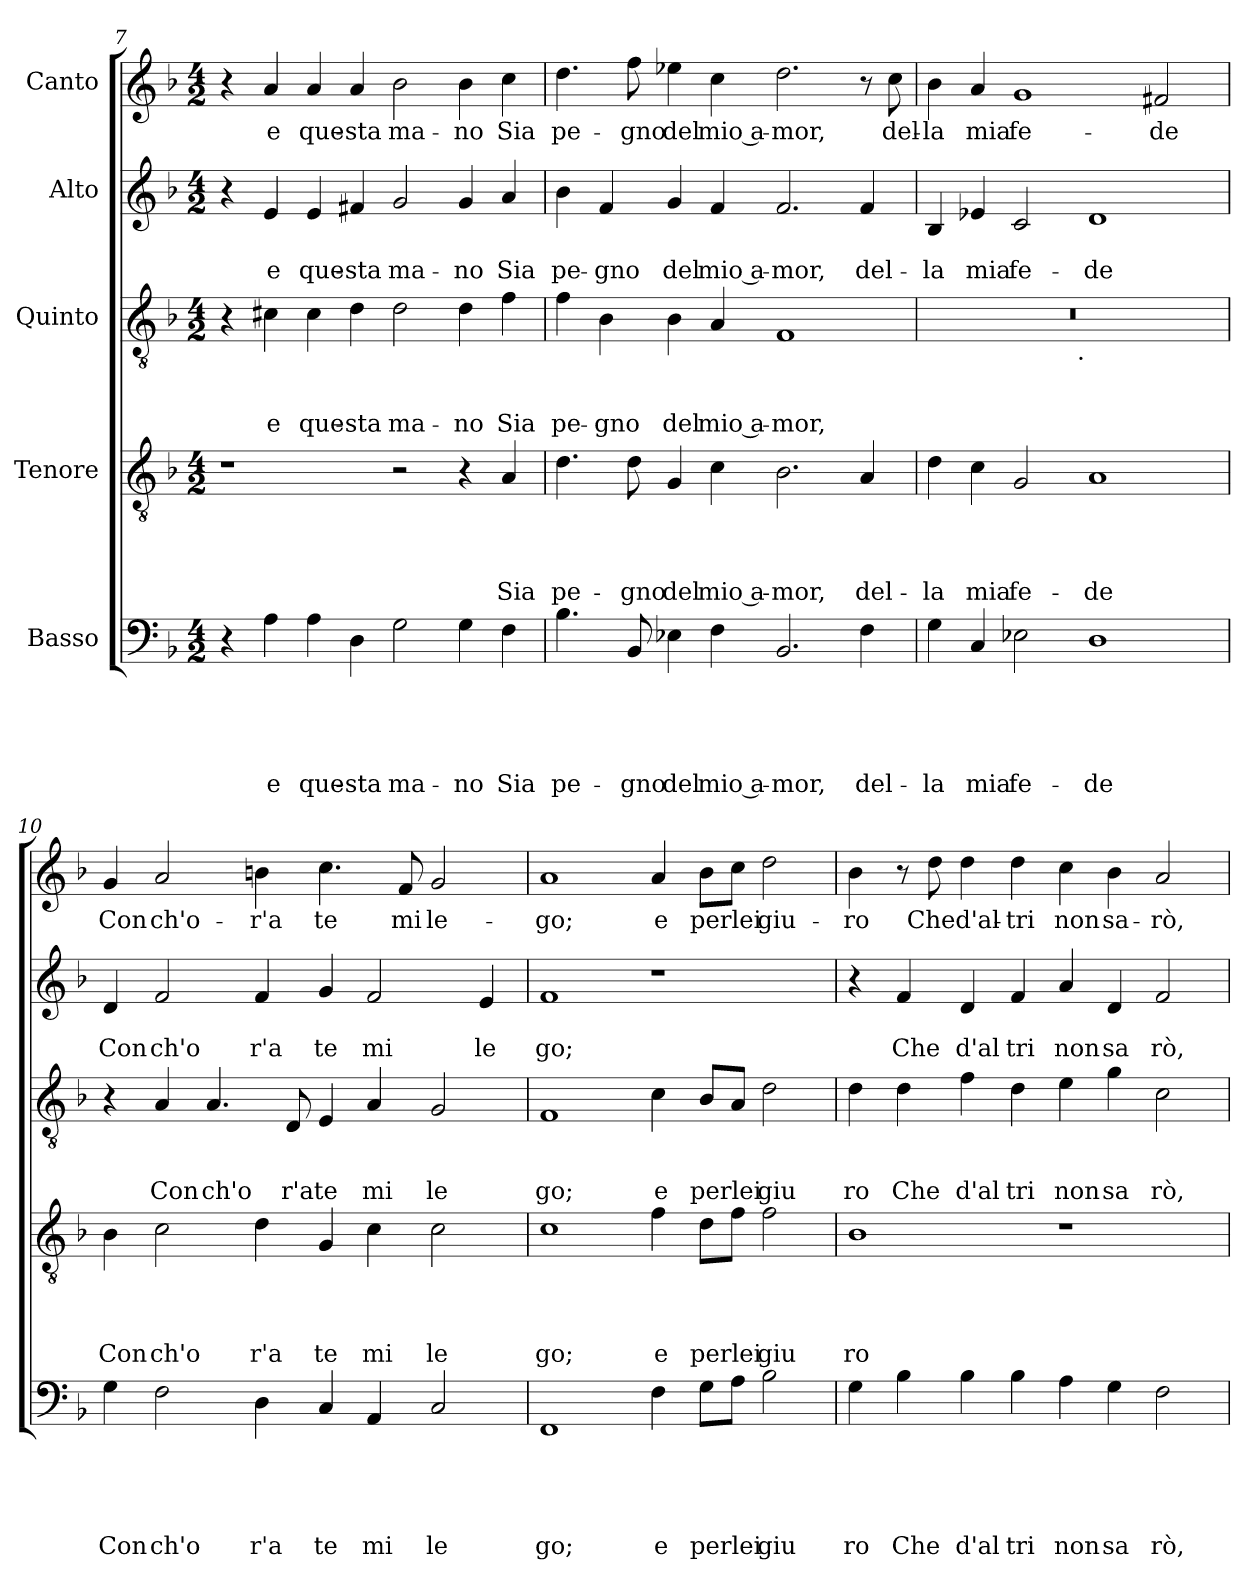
**kern	**text	**text	**text	**text	**text	**kern	**text	**text	**text	**text	**kern	**text	**text	**text	**kern	**text	**text	**kern	**text
*part5	*part5	*part5	*part5	*part5	*part5	*part4	*part4	*part4	*part4	*part4	*part3	*part3	*part3	*part3	*part2	*part2	*part2	*part1	*part1
*staff5	*staff5	*staff5	*staff5	*staff5	*staff5	*staff4	*staff4	*staff4	*staff4	*staff4	*staff3	*staff3	*staff3	*staff3	*staff2	*staff2	*staff2	*staff1	*staff1
*I"Basso	*	*	*	*	*	*I"Tenore	*	*	*	*	*I"Quinto	*	*	*	*I"Alto	*	*	*I"Canto	*
*clefF4	*	*	*	*	*	*clefGv2	*	*	*	*	*clefGv2	*	*	*	*clefG2	*	*	*clefG2	*
*k[b-]	*	*	*	*	*	*k[b-]	*	*	*	*	*k[b-]	*	*	*	*k[b-]	*	*	*k[b-]	*
*F:	*	*	*	*	*	*F:	*	*	*	*	*F:	*	*	*	*F:	*	*	*F:	*
*M4/2	*	*	*	*	*	*M4/2	*	*	*	*	*M4/2	*	*	*	*M4/2	*	*	*M4/2	*
=7	=7	=7	=7	=7	=7	=7	=7	=7	=7	=7	=7	=7	=7	=7	=7	=7	=7	=7	=7
4r	.	.	.	.	.	1r	.	.	.	.	4r	.	.	.	4r	.	.	4r	.
!	!	!	!	!	!LO:LY:b	!	!	!	!	!	!	!	!	!LO:LY:b	!	!	!LO:LY:b	!	!LO:LY:b
4A\	.	.	.	.	e	.	.	.	.	.	4c#X\	.	.	e	4e/	.	e	4a/	e
!	!	!	!	!	!LO:LY:b	!	!	!	!	!	!	!	!	!LO:LY:b	!	!	!LO:LY:b	!	!LO:LY:b
4A\	.	.	.	.	que-	.	.	.	.	.	4c#\	.	.	que-	4e/	.	que-	4a/	que-
!	!	!	!	!	!LO:LY:b	!	!	!	!	!	!	!	!	!LO:LY:b	!	!	!LO:LY:b	!	!LO:LY:b
4D\	.	.	.	.	-sta	.	.	.	.	.	4d\	.	.	-sta	4f#X/	.	-sta	4a/	-sta
!	!	!	!	!	!LO:LY:b	!	!	!	!	!	!	!	!	!LO:LY:b	!	!	!LO:LY:b	!	!LO:LY:b
2G\	.	.	.	.	ma-	2r	.	.	.	.	2d\	.	.	ma-	2g/	.	ma-	2b-\	ma-
!	!	!	!	!	!LO:LY:b	!	!	!	!	!	!	!	!	!LO:LY:b	!	!	!LO:LY:b	!	!LO:LY:b
4G\	.	.	.	.	-no	4r	.	.	.	.	4d\	.	.	-no	4g/	.	-no	4b-\	-no
!	!	!	!	!	!LO:LY:b	!	!	!	!	!LO:LY:b	!	!	!	!LO:LY:b	!	!	!LO:LY:b	!	!LO:LY:b
4F\	.	.	.	.	Sia	4A/	.	.	.	Sia	4f\	.	.	Sia	4a/	.	Sia	4cc\	Sia
=8	=8	=8	=8	=8	=8	=8	=8	=8	=8	=8	=8	=8	=8	=8	=8	=8	=8	=8	=8
!	!	!	!	!	!LO:LY:b	!	!	!	!	!LO:LY:b	!	!	!	!LO:LY:b	!	!	!LO:LY:b	!	!LO:LY:b
4.B-\	.	.	.	.	pe-	4.d\	.	.	.	pe-	4f\	.	.	pe-	4b-\	.	pe-	4.dd\	pe-
!	!	!	!	!	!	!	!	!	!	!	!	!	!	!LO:LY:b	!	!	!LO:LY:b	!	!
.	.	.	.	.	.	.	.	.	.	.	4B-\	.	.	-gno	4f/	.	-gno	.	.
!	!	!	!	!	!LO:LY:b	!	!	!	!	!LO:LY:b	!	!	!	!	!	!	!	!	!LO:LY:b
8BB-/	.	.	.	.	-gno	8d\	.	.	.	-gno	.	.	.	.	.	.	.	8ff\	-gno
!	!	!	!	!	!LO:LY:b	!	!	!	!	!LO:LY:b	!	!	!	!LO:LY:b	!	!	!LO:LY:b	!	!LO:LY:b
4E-X\	.	.	.	.	del	4G/	.	.	.	del	4B-\	.	.	del	4g/	.	del	4ee-X\	del
!	!	!	!	!	!LO:LY:b:rj	!	!	!	!	!LO:LY:b:rj	!	!	!	!LO:LY:b:rj	!	!	!LO:LY:b:rj	!	!LO:LY:b:rj
4F\	.	.	.	.	mio a-	4c\	.	.	.	mio a-	4A/	.	.	mio a-	4f/	.	mio a-	4cc\	mio a-
!	!	!	!	!	!LO:LY:b	!	!	!	!	!LO:LY:b	!	!	!	!LO:LY:b	!	!	!LO:LY:b	!	!LO:LY:b
2.BB-/	.	.	.	.	-mor,	2.B-\	.	.	.	-mor,	1F	.	.	-mor,	2.f/	.	-mor,	2.dd\	-mor,
!	!	!	!	!	!LO:LY:b	!	!	!	!	!LO:LY:b	!	!	!	!	!	!	!LO:LY:b	!	!
4F\	.	.	.	.	del-	4A/	.	.	.	del-	.	.	.	.	4f/	.	del-	8r	.
!	!	!	!	!	!	!	!	!	!	!	!	!	!	!	!	!	!	!	!LO:LY:b
.	.	.	.	.	.	.	.	.	.	.	.	.	.	.	.	.	.	8cc\	del-
=9	=9	=9	=9	=9	=9	=9	=9	=9	=9	=9	=9	=9	=9	=9	=9	=9	=9	=9	=9
!	!	!	!	!	!LO:LY:b	!	!	!	!	!LO:LY:b	!	!	!	!	!	!	!LO:LY:b	!	!LO:LY:b
*	*	*	*	*	*	*	*	*	*	*	*^	*	*	*	*	*	*	*	*
4G\	.	.	.	.	-la	4d\	.	.	.	-la	0r	2ryy	.	.	.	4B-/	.	-la	4b-\	-la
!	!	!	!	!	!LO:LY:b	!	!	!	!	!LO:LY:b	!	!	!	!	!	!	!	!LO:LY:b	!	!LO:LY:b
4C/	.	.	.	.	mia	4c\	.	.	.	mia	.	.	.	.	.	4e-X/	.	mia	4a/	mia
!	!	!	!	!	!LO:LY:b	!	!	!	!	!LO:LY:b	!	!	!	!	!	!	!	!LO:LY:b	!	!LO:LY:b
2E-X\	.	.	.	.	fe-	2G/	.	.	.	fe-	.	4...ryy	.	.	.	2c/	.	fe-	1g	fe-
!	!	!	!	!	!	!	!	!	!	!	!	!LO:TX:b:t=.	!	!	!	!	!	!	!	!
.	.	.	.	.	.	.	.	.	.	.	.	1ryy	.	.	.	.	.	.	.	.
!	!	!	!	!	!LO:LY:b	!	!	!	!	!LO:LY:b	!	!	!	!	!	!	!	!LO:LY:b	!	!
1D	.	.	.	.	-de	1A	.	.	.	-de	.	.	.	.	.	1d	.	-de	.	.
!	!	!	!	!	!	!	!	!	!	!	!	!	!	!	!	!	!	!	!	!LO:LY:b
.	.	.	.	.	.	.	.	.	.	.	.	.	.	.	.	.	.	.	2f#X/	-de
.	.	.	.	.	.	.	.	.	.	.	.	32ryy	.	.	.	.	.	.	.	.
!!LO:LB:g=z
=10	=10	=10	=10	=10	=10	=10	=10	=10	=10	=10	=10	=10	=10	=10	=10	=10	=10	=10	=10	=10
!	!	!	!	!	!LO:LY:b	!	!	!	!	!LO:LY:b	!	!	!	!	!	!	!	!LO:LY:b	!	!LO:LY:b
*	*	*	*	*	*	*	*	*	*	*	*v	*v	*	*	*	*	*	*	*	*
4G\	.	.	.	.	Con	4B-\	.	.	.	Con	4r	.	.	.	4d/	.	Con	4g/	Con
!	!	!	!	!	!LO:LY:b	!	!	!	!	!LO:LY:b	!	!	!	!LO:LY:b	!	!	!LO:LY:b	!	!LO:LY:b
2F\	.	.	.	.	ch'o	2c\	.	.	.	ch'o	4A/	.	.	Con	2f/	.	ch'o	2a/	ch'o-
!	!	!	!	!	!	!	!	!	!	!	!	!	!	!LO:LY:b	!	!	!	!	!
.	.	.	.	.	.	.	.	.	.	.	4.A/	.	.	ch'o	.	.	.	.	.
!	!	!	!	!	!LO:LY:b	!	!	!	!	!LO:LY:b	!	!	!	!	!	!	!LO:LY:b	!	!LO:LY:b
4D\	.	.	.	.	r'a	4d\	.	.	.	r'a	.	.	.	.	4f/	.	r'a	4bn\	-r'a
!	!	!	!	!	!	!	!	!	!	!	!	!	!	!LO:LY:b	!	!	!	!	!
.	.	.	.	.	.	.	.	.	.	.	8D/	.	.	r'a	.	.	.	.	.
!	!	!	!	!	!LO:LY:b	!	!	!	!	!LO:LY:b	!	!	!	!LO:LY:b	!	!	!LO:LY:b	!	!LO:LY:b
4C/	.	.	.	.	te	4G/	.	.	.	te	4E/	.	.	te	4g/	.	te	4.cc\	te
!	!	!	!	!	!LO:LY:b	!	!	!	!	!LO:LY:b	!	!	!	!LO:LY:b	!	!	!LO:LY:b	!	!
4AA/	.	.	.	.	mi	4c\	.	.	.	mi	4A/	.	.	mi	2f/	.	mi	.	.
!	!	!	!	!	!	!	!	!	!	!	!	!	!	!	!	!	!	!	!LO:LY:b
.	.	.	.	.	.	.	.	.	.	.	.	.	.	.	.	.	.	8f/	mi
!	!	!	!	!	!LO:LY:b	!	!	!	!	!LO:LY:b	!	!	!	!LO:LY:b	!	!	!	!	!LO:LY:b
2C/	.	.	.	.	le	2c\	.	.	.	le	2G/	.	.	le	.	.	.	2g/	le-
!	!	!	!	!	!	!	!	!	!	!	!	!	!	!	!	!	!LO:LY:b	!	!
.	.	.	.	.	.	.	.	.	.	.	.	.	.	.	4e/	.	le	.	.
=11	=11	=11	=11	=11	=11	=11	=11	=11	=11	=11	=11	=11	=11	=11	=11	=11	=11	=11	=11
!	!	!	!	!	!LO:LY:b	!	!	!	!	!LO:LY:b	!	!	!	!LO:LY:b	!	!	!LO:LY:b	!	!LO:LY:b
1FF	.	.	.	.	go;	1c	.	.	.	go;	1F	.	.	go;	1f	.	go;	1a	-go;
!	!	!	!	!	!LO:LY:b	!	!	!	!	!LO:LY:b	!	!	!	!LO:LY:b	!	!	!	!	!LO:LY:b
4F\	.	.	.	.	e	4f\	.	.	.	e	4c\	.	.	e	1r	.	.	4a/	e
!	!	!	!	!	!LO:LY:b	!	!	!	!	!LO:LY:b	!	!	!	!LO:LY:b	!	!	!	!	!LO:LY:b
8G\L	.	.	.	.	perlei	8d\L	.	.	.	perlei	8B-/L	.	.	perlei	.	.	.	8b-\L	perlei
8A\J	.	.	.	.	.	8f\J	.	.	.	.	8A/J	.	.	.	.	.	.	8cc\J	.
!	!	!	!	!	!LO:LY:b	!	!	!	!	!LO:LY:b	!	!	!	!LO:LY:b	!	!	!	!	!LO:LY:b
2B-\	.	.	.	.	giu	2f\	.	.	.	giu	2d\	.	.	giu	.	.	.	2dd\	giu-
=12	=12	=12	=12	=12	=12	=12	=12	=12	=12	=12	=12	=12	=12	=12	=12	=12	=12	=12	=12
!	!	!	!	!	!LO:LY:b	!	!	!	!	!LO:LY:b	!	!	!	!LO:LY:b	!	!	!	!	!LO:LY:b
4G\	.	.	.	.	ro	1B-	.	.	.	ro	4d\	.	.	ro	4r	.	.	4b-\	-ro
!	!	!	!	!	!LO:LY:b	!	!	!	!	!	!	!	!	!LO:LY:b	!	!	!LO:LY:b	!	!
4B-\	.	.	.	.	Che	.	.	.	.	.	4d\	.	.	Che	4f/	.	Che	8r	.
!	!	!	!	!	!	!	!	!	!	!	!	!	!	!	!	!	!	!	!LO:LY:b
.	.	.	.	.	.	.	.	.	.	.	.	.	.	.	.	.	.	8dd\	Che
!	!	!	!	!	!LO:LY:b	!	!	!	!	!	!	!	!	!LO:LY:b	!	!	!LO:LY:b	!	!LO:LY:b
4B-\	.	.	.	.	d'al	.	.	.	.	.	4f\	.	.	d'al	4d/	.	d'al	4dd\	d'al-
!	!	!	!	!	!LO:LY:b	!	!	!	!	!	!	!	!	!LO:LY:b	!	!	!LO:LY:b	!	!LO:LY:b
4B-\	.	.	.	.	tri	.	.	.	.	.	4d\	.	.	tri	4f/	.	tri	4dd\	-tri
!	!	!	!	!	!LO:LY:b	!	!	!	!	!	!	!	!	!LO:LY:b	!	!	!LO:LY:b	!	!LO:LY:b
4A\	.	.	.	.	non	1r	.	.	.	.	4e\	.	.	non	4a/	.	non	4cc\	non
!	!	!	!	!	!LO:LY:b	!	!	!	!	!	!	!	!	!LO:LY:b	!	!	!LO:LY:b	!	!LO:LY:b
4G\	.	.	.	.	sa	.	.	.	.	.	4g\	.	.	sa	4d/	.	sa	4b-\	sa-
!	!	!	!	!	!LO:LY:b	!	!	!	!	!	!	!	!	!LO:LY:b	!	!	!LO:LY:b	!	!LO:LY:b
2F\	.	.	.	.	rò,	.	.	.	.	.	2c\	.	.	rò,	2f/	.	rò,	2a/	-rò,
=	=	=	=	=	=	=	=	=	=	=	=	=	=	=	=	=	=	=	=
*-	*-	*-	*-	*-	*-	*-	*-	*-	*-	*-	*-	*-	*-	*-	*-	*-	*-	*-	*-
